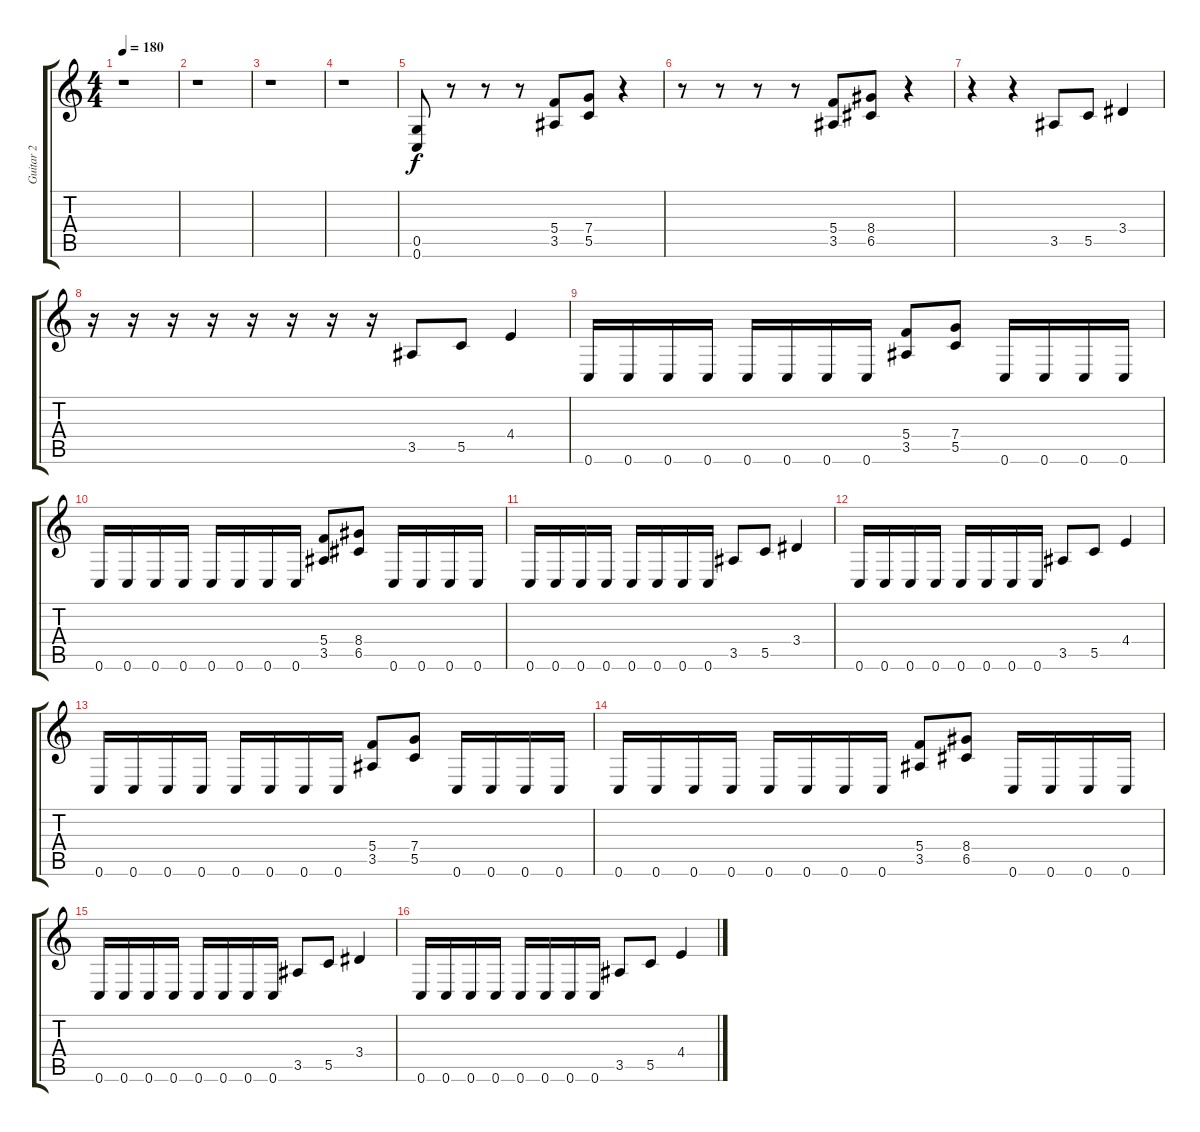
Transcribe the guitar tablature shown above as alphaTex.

\track ("Guitar 2" "Guitar 2") {instrument distortionguitar}
\staff {score tabs}
\tuning (D4 A3 F3 C3 G2 C2) {hide}
\ts (4 4)
\tempo 180
\clef g2
\ks c
r.1{dy f} |
r.1 |
r.1 |
r.1 |
(0.5 0.6).8 r.8 r.8 r.8 (5.4 3.5).8 (7.4 5.5).8 r.4 |
r.8 r.8 r.8 r.8 (5.4 3.5).8 (8.4 6.5).8 r.4 |
r.4 r.4 3.5.8 5.5.8 3.4.4 |
r.16 r.16 r.16 r.16 r.16 r.16 r.16 r.16 3.5.8 5.5.8 4.4.4 |
0.6.16 0.6.16 0.6.16 0.6.16 0.6.16 0.6.16 0.6.16 0.6.16 (5.4 3.5).8 (7.4 5.5).8 0.6.16 0.6.16 0.6.16 0.6.16 |
0.6.16 0.6.16 0.6.16 0.6.16 0.6.16 0.6.16 0.6.16 0.6.16 (5.4 3.5).8 (8.4 6.5).8 0.6.16 0.6.16 0.6.16 0.6.16 |
0.6.16 0.6.16 0.6.16 0.6.16 0.6.16 0.6.16 0.6.16 0.6.16 3.5.8 5.5.8 3.4.4 |
0.6.16 0.6.16 0.6.16 0.6.16 0.6.16 0.6.16 0.6.16 0.6.16 3.5.8 5.5.8 4.4.4 |
0.6.16 0.6.16 0.6.16 0.6.16 0.6.16 0.6.16 0.6.16 0.6.16 (5.4 3.5).8 (7.4 5.5).8 0.6.16 0.6.16 0.6.16 0.6.16 |
0.6.16 0.6.16 0.6.16 0.6.16 0.6.16 0.6.16 0.6.16 0.6.16 (5.4 3.5).8 (8.4 6.5).8 0.6.16 0.6.16 0.6.16 0.6.16 |
0.6.16 0.6.16 0.6.16 0.6.16 0.6.16 0.6.16 0.6.16 0.6.16 3.5.8 5.5.8 3.4.4 |
0.6.16 0.6.16 0.6.16 0.6.16 0.6.16 0.6.16 0.6.16 0.6.16 3.5.8 5.5.8 4.4.4
